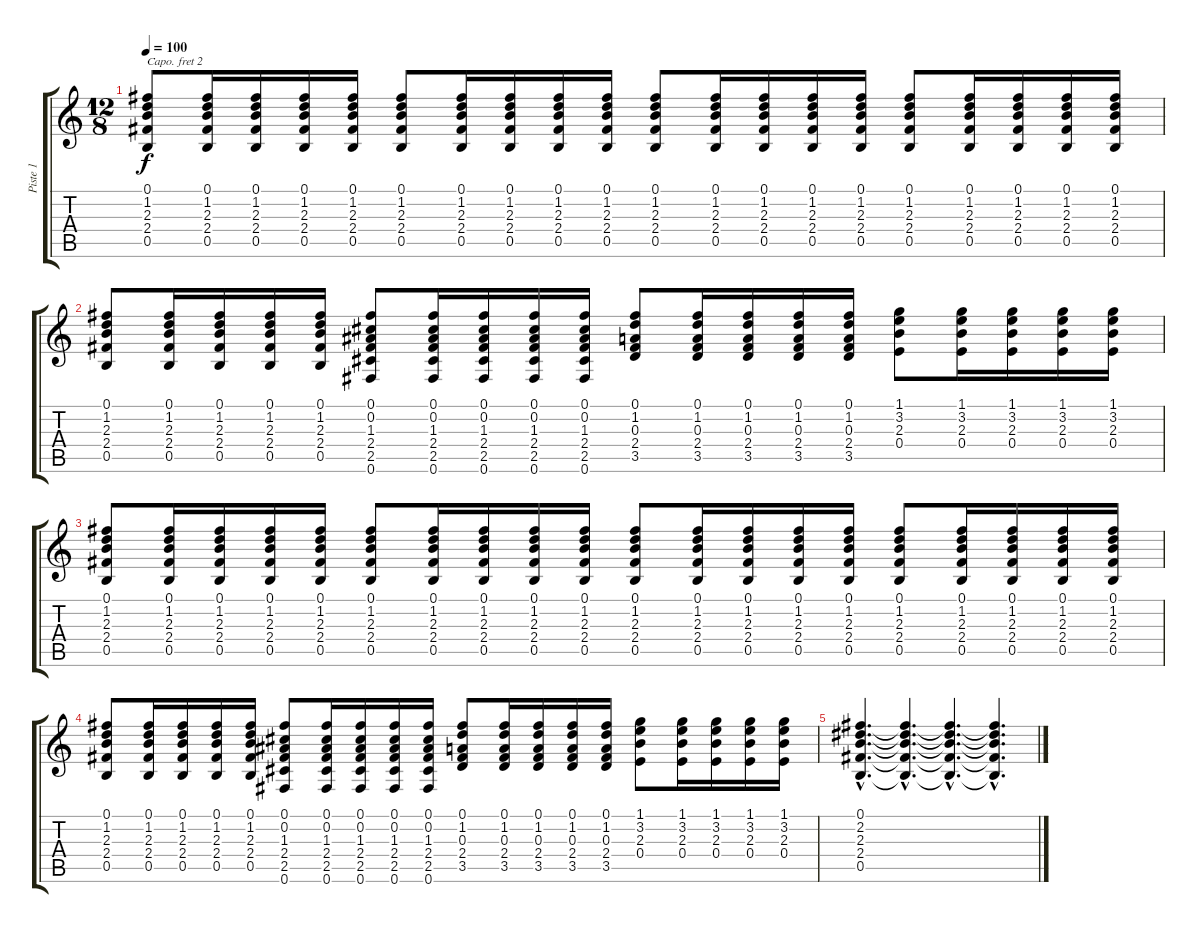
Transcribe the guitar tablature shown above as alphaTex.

\track ("Piste 1" "Piste 1") {instrument acousticguitarsteel}
\staff {score tabs}
\capo 2
\tuning (E4 B3 G3 D3 A2 E2) {hide}
\ts (12 8)
\tempo 100
\clef g2
\ks c
(0.1 1.2 2.3 2.4 0.5).8{dy f} (0.1 1.2 2.3 2.4 0.5).16 (0.1 1.2 2.3 2.4 0.5).16 (0.1 1.2 2.3 2.4 0.5).16 (0.1 1.2 2.3 2.4 0.5).16 (0.1 1.2 2.3 2.4 0.5).8 (0.1 1.2 2.3 2.4 0.5).16 (0.1 1.2 2.3 2.4 0.5).16 (0.1 1.2 2.3 2.4 0.5).16 (0.1 1.2 2.3 2.4 0.5).16 (0.1 1.2 2.3 2.4 0.5).8 (0.1 1.2 2.3 2.4 0.5).16 (0.1 1.2 2.3 2.4 0.5).16 (0.1 1.2 2.3 2.4 0.5).16 (0.1 1.2 2.3 2.4 0.5).16 (0.1 1.2 2.3 2.4 0.5).8 (0.1 1.2 2.3 2.4 0.5).16 (0.1 1.2 2.3 2.4 0.5).16 (0.1 1.2 2.3 2.4 0.5).16 (0.1 1.2 2.3 2.4 0.5).16 |
(0.1 1.2 2.3 2.4 0.5).8 (0.1 1.2 2.3 2.4 0.5).16 (0.1 1.2 2.3 2.4 0.5).16 (0.1 1.2 2.3 2.4 0.5).16 (0.1 1.2 2.3 2.4 0.5).16 (0.1 0.2 1.3 2.4 2.5 0.6).8 (0.1 0.2 1.3 2.4 2.5 0.6).16 (0.1 0.2 1.3 2.4 2.5 0.6).16 (0.1 0.2 1.3 2.4 2.5 0.6).16 (0.1 0.2 1.3 2.4 2.5 0.6).16 (0.1 1.2 0.3 2.4 3.5).8 (0.1 1.2 0.3 2.4 3.5).16 (0.1 1.2 0.3 2.4 3.5).16 (0.1 1.2 0.3 2.4 3.5).16 (0.1 1.2 0.3 2.4 3.5).16 (1.1 3.2 2.3 0.4).8 (1.1 3.2 2.3 0.4).16 (1.1 3.2 2.3 0.4).16 (1.1 3.2 2.3 0.4).16 (1.1 3.2 2.3 0.4).16 |
(0.1 1.2 2.3 2.4 0.5).8 (0.1 1.2 2.3 2.4 0.5).16 (0.1 1.2 2.3 2.4 0.5).16 (0.1 1.2 2.3 2.4 0.5).16 (0.1 1.2 2.3 2.4 0.5).16 (0.1 1.2 2.3 2.4 0.5).8 (0.1 1.2 2.3 2.4 0.5).16 (0.1 1.2 2.3 2.4 0.5).16 (0.1 1.2 2.3 2.4 0.5).16 (0.1 1.2 2.3 2.4 0.5).16 (0.1 1.2 2.3 2.4 0.5).8 (0.1 1.2 2.3 2.4 0.5).16 (0.1 1.2 2.3 2.4 0.5).16 (0.1 1.2 2.3 2.4 0.5).16 (0.1 1.2 2.3 2.4 0.5).16 (0.1 1.2 2.3 2.4 0.5).8 (0.1 1.2 2.3 2.4 0.5).16 (0.1 1.2 2.3 2.4 0.5).16 (0.1 1.2 2.3 2.4 0.5).16 (0.1 1.2 2.3 2.4 0.5).16 |
(0.1 1.2 2.3 2.4 0.5).8 (0.1 1.2 2.3 2.4 0.5).16 (0.1 1.2 2.3 2.4 0.5).16 (0.1 1.2 2.3 2.4 0.5).16 (0.1 1.2 2.3 2.4 0.5).16 (0.1 0.2 1.3 2.4 2.5 0.6).8 (0.1 0.2 1.3 2.4 2.5 0.6).16 (0.1 0.2 1.3 2.4 2.5 0.6).16 (0.1 0.2 1.3 2.4 2.5 0.6).16 (0.1 0.2 1.3 2.4 2.5 0.6).16 (0.1 1.2 0.3 2.4 3.5).8 (0.1 1.2 0.3 2.4 3.5).16 (0.1 1.2 0.3 2.4 3.5).16 (0.1 1.2 0.3 2.4 3.5).16 (0.1 1.2 0.3 2.4 3.5).16 (1.1 3.2 2.3 0.4).8 (1.1 3.2 2.3 0.4).16 (1.1 3.2 2.3 0.4).16 (1.1 3.2 2.3 0.4).16 (1.1 3.2 2.3 0.4).16 |
(0.1{hac} 2.2{hac} 2.3{hac} 2.4{hac} 0.5{hac}).4{d} (0.1{hac t} 2.2{hac t} 2.3{hac t} 2.4{hac t} 0.5{hac t}).4{d} (0.1{hac t} 2.2{hac t} 2.3{hac t} 2.4{hac t} 0.5{hac t}).4{d} (0.1{hac t} 2.2{hac t} 2.3{hac t} 2.4{hac t} 0.5{hac t}).4{d}
